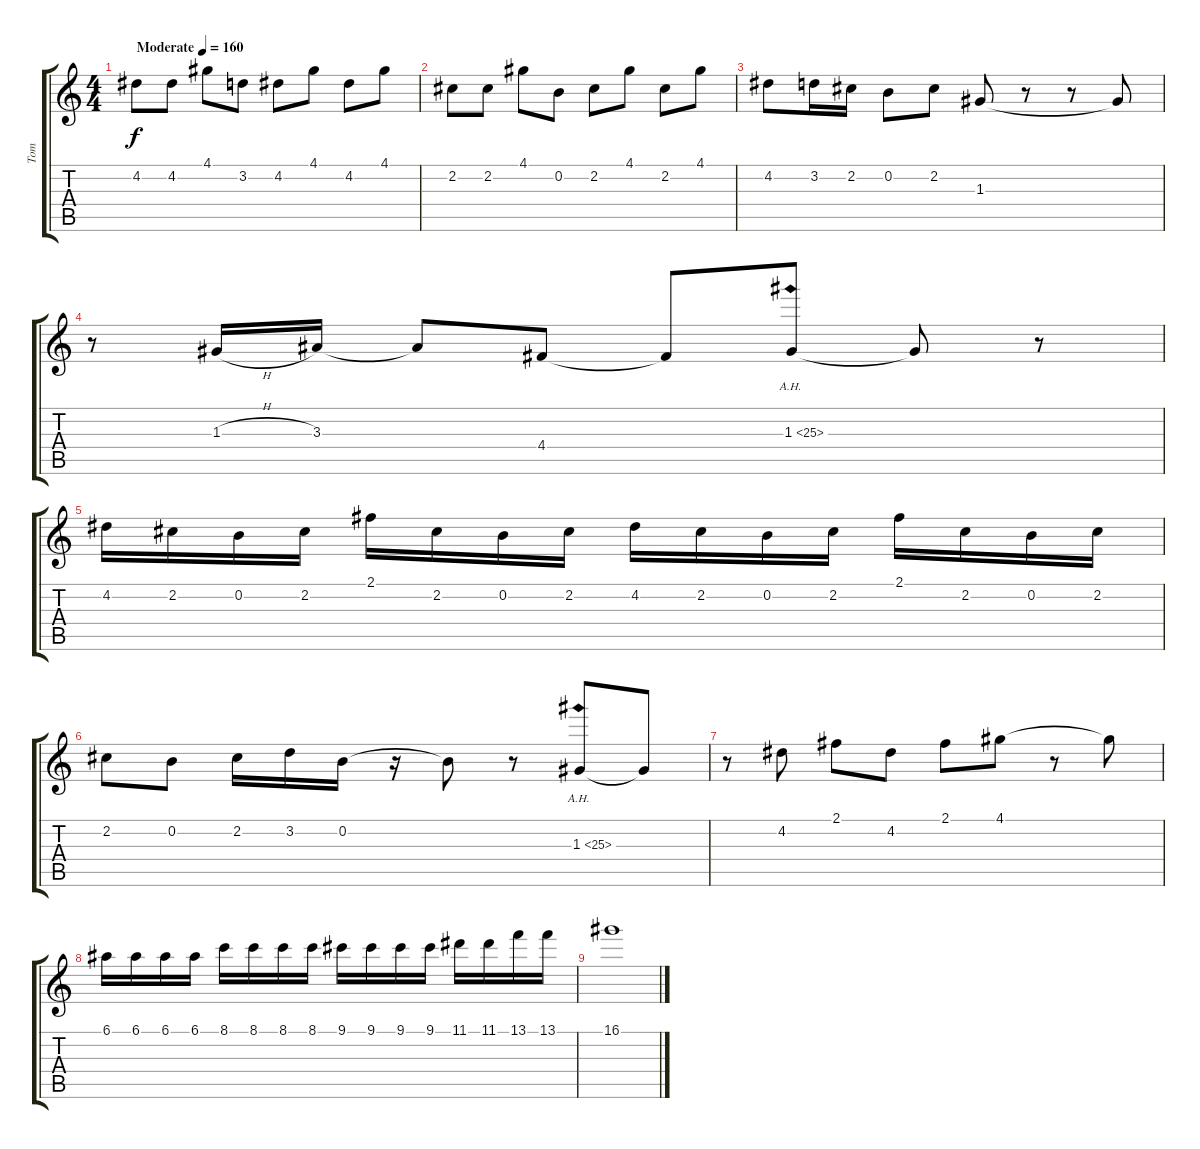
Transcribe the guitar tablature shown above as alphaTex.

\track ("Tom" "Tom") {instrument distortionguitar}
\staff {score tabs}
\tuning (E4 B3 G3 D3 A2 E2) {hide}
\ts (4 4)
\tempo (160 "Moderate")
\clef g2
\ks c
4.2.8{dy f instrument distortionguitar} 4.2.8 4.1.8 3.2.8 4.2.8 4.1.8 4.2.8 4.1.8 |
2.2.8 2.2.8 4.1.8 0.2.8 2.2.8 4.1.8 2.2.8 4.1.8 |
4.2.8 3.2.16 2.2.16 0.2.8 2.2.8 1.3.8 r.8 r.8 1.3{t}.8 |
r.8 1.3{h}.16 3.3.16 3.3{t}.8 4.4.8 4.4{t}.8 1.3{ah 24}.8 1.3{t}.8 r.8 |
4.2.16 2.2.16 0.2.16 2.2.16 2.1.16 2.2.16 0.2.16 2.2.16 4.2.16 2.2.16 0.2.16 2.2.16 2.1.16 2.2.16 0.2.16 2.2.16 |
2.2.8 0.2.8 2.2.16 3.2.16 0.2.16 r.16 0.2{t}.8 r.8 1.3{ah 24}.8 1.3{t}.8 |
r.8 4.2.8 2.1.8 4.2.8 2.1.8 4.1.8 r.8 4.1{t}.8 |
6.1.16 6.1.16 6.1.16 6.1.16 8.1.16 8.1.16 8.1.16 8.1.16 9.1.16 9.1.16 9.1.16 9.1.16 11.1.16 11.1.16 13.1.16 13.1.16 |
16.1.1
